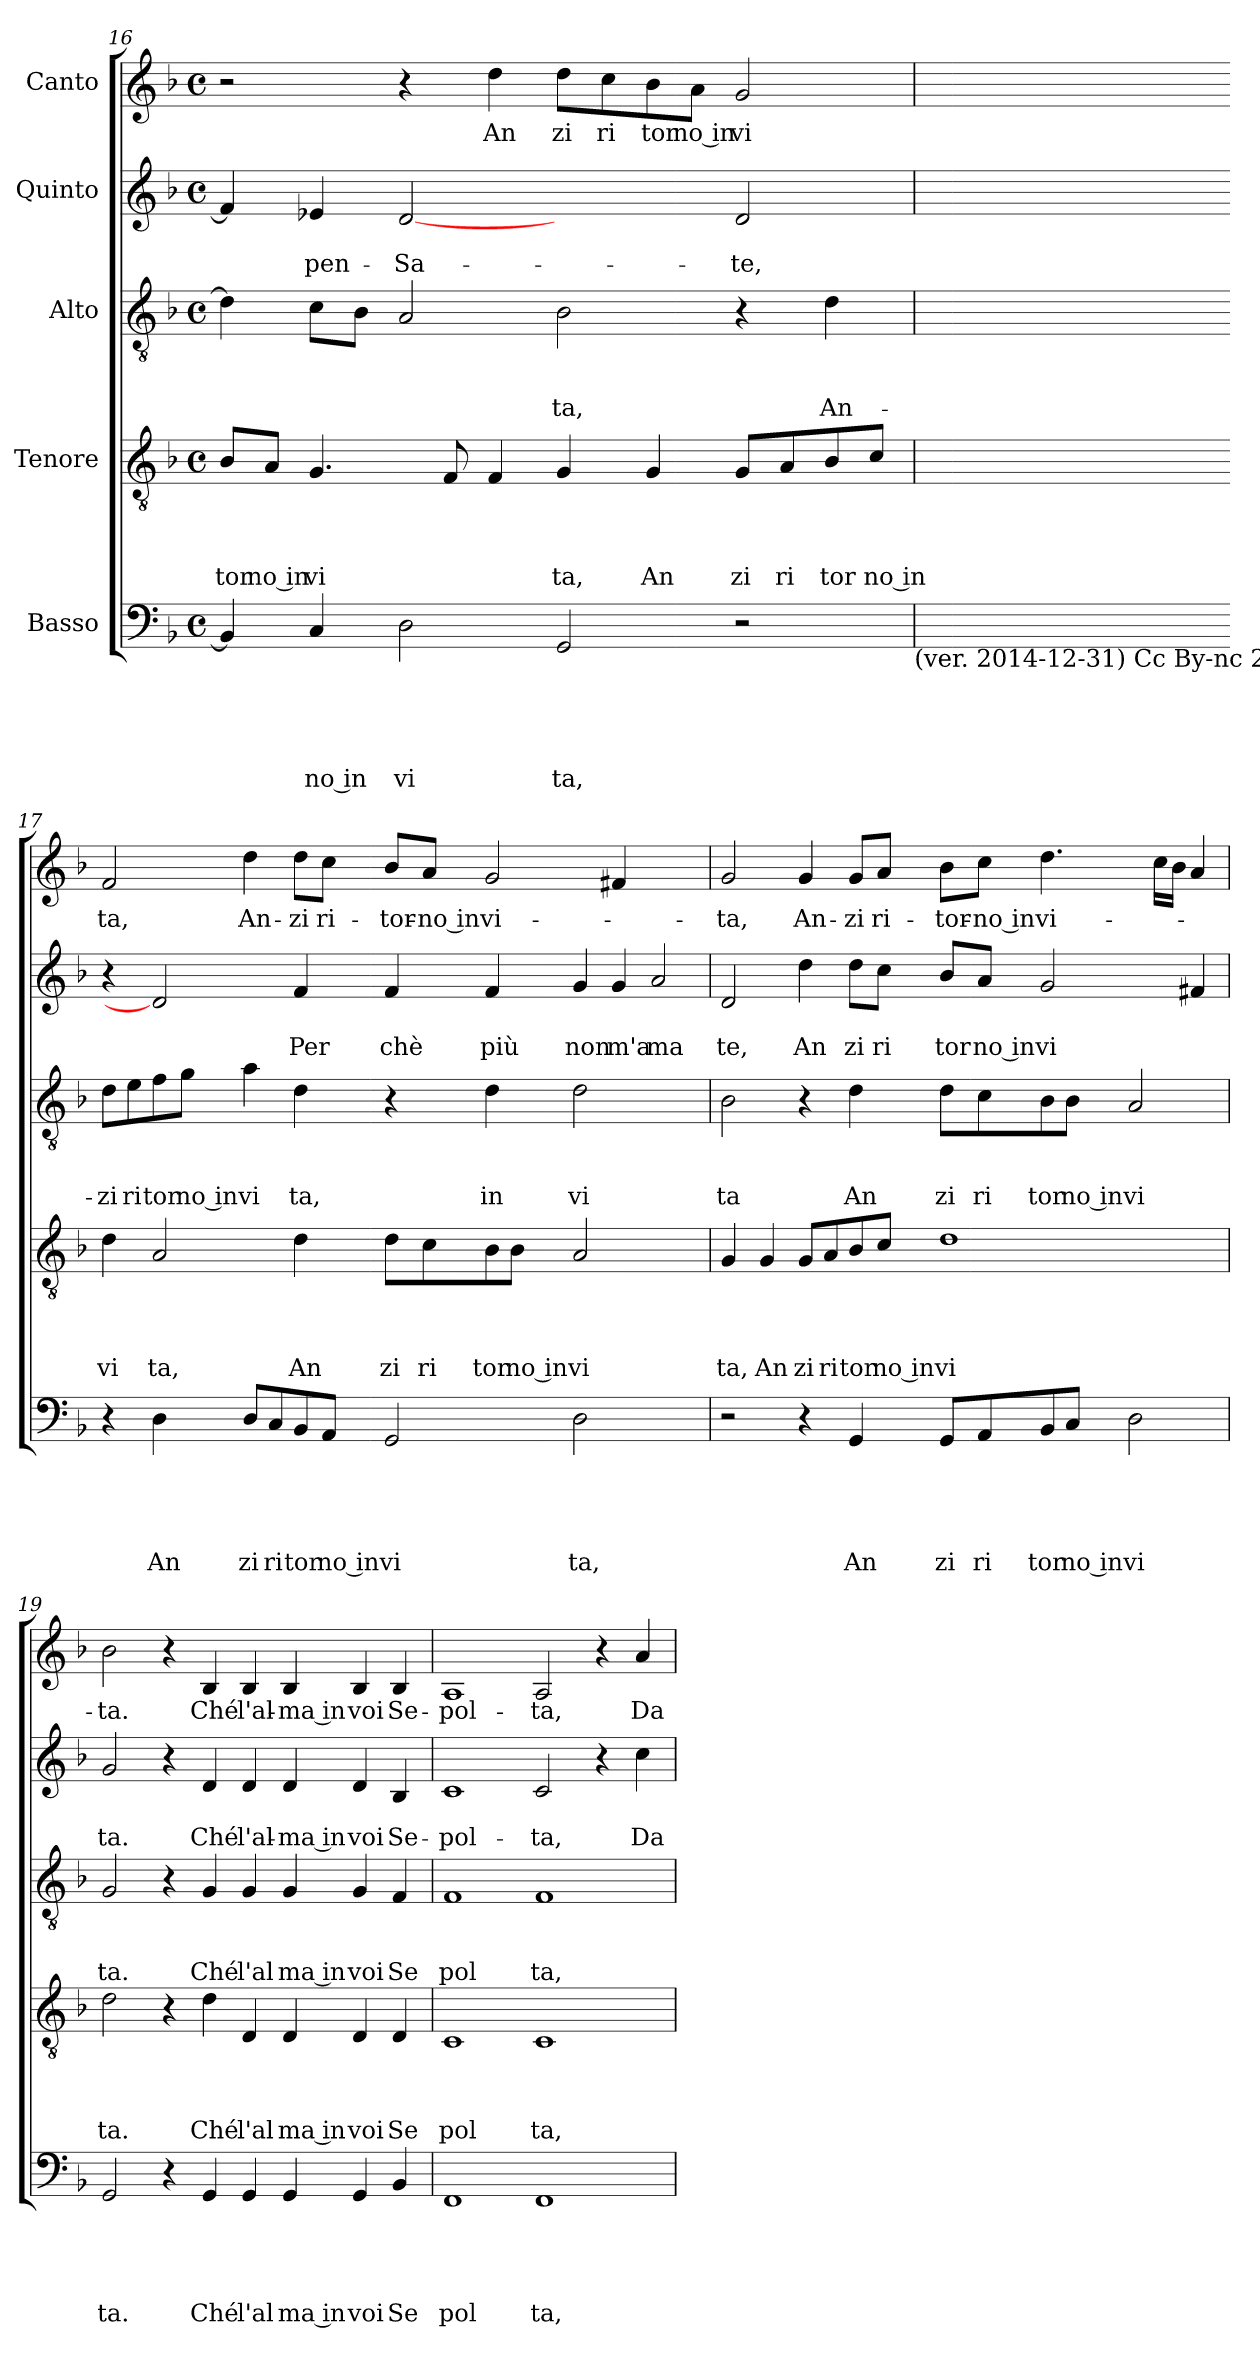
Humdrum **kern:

**kern	**text	**text	**text	**text	**text	**kern	**text	**text	**text	**text	**kern	**text	**text	**text	**kern	**text	**text	**kern	**text
*part5	*part5	*part5	*part5	*part5	*part5	*part4	*part4	*part4	*part4	*part4	*part3	*part3	*part3	*part3	*part2	*part2	*part2	*part1	*part1
*staff5	*staff5	*staff5	*staff5	*staff5	*staff5	*staff4	*staff4	*staff4	*staff4	*staff4	*staff3	*staff3	*staff3	*staff3	*staff2	*staff2	*staff2	*staff1	*staff1
*I"Basso	*	*	*	*	*	*I"Tenore	*	*	*	*	*I"Alto	*	*	*	*I"Quinto	*	*	*I"Canto	*
*clefF4	*	*	*	*	*	*clefGv2	*	*	*	*	*clefGv2	*	*	*	*clefG2	*	*	*clefG2	*
*ITrd-3c-5	*	*	*	*	*	*ITrd-3c-5	*	*	*	*	*ITrd-3c-5	*	*	*	*	*	*	*ITrd-3c-5	*
*k[b-e-]	*	*	*	*	*	*k[b-e-]	*	*	*	*	*k[b-e-]	*	*	*	*k[b-]	*	*	*k[b-e-]	*
*B-:	*	*	*	*	*	*B-:	*	*	*	*	*B-:	*	*	*	*F:	*	*	*B-:	*
*M4/4	*	*	*	*	*	*M4/4	*	*	*	*	*M4/4	*	*	*	*M4/4	*	*	*M4/4	*
*met(c)	*	*	*	*	*	*met(c)	*	*	*	*	*met(c)	*	*	*	*met(c)	*	*	*met(c)	*
=16	=16	=16	=16	=16	=16	=16	=16	=16	=16	=16	=16	=16	=16	=16	=16	=16	=16	=16	=16
!	!	!	!	!	!	!	!	!	!	!LO:LY:b	!	!	!	!	!	!	!	!	!
4E-/]	.	.	.	.	.	8e-/L	.	.	.	tor	4g\]	.	.	.	4f/]	.	.	2r	.
!	!	!	!	!	!	!	!	!	!	!LO:LY:b:rj	!	!	!	!	!	!	!	!	!
.	.	.	.	.	.	8d/J	.	.	.	no in	.	.	.	.	.	.	.	.	.
!	!	!	!	!	!LO:LY:b:rj	!	!	!	!	!LO:LY:b	!	!	!	!	!	!	!LO:LY:b	!	!
4F/	.	.	.	.	no in	4.c/	.	.	.	vi	8f\L	.	.	.	4e-X/	.	pen-	.	.
.	.	.	.	.	.	.	.	.	.	.	8e-\J	.	.	.	.	.	.	.	.
!	!	!	!	!	!LO:LY:b	!	!	!	!	!	!	!	!	!	!	!	!LO:LY:b	!	!
2G\	.	.	.	.	vi	.	.	.	.	.	2d/	.	.	.	[2d	.	-Sa-	4r	.
.	.	.	.	.	.	8B-/	.	.	.	.	.	.	.	.	.	.	.	.	.
!	!	!	!	!	!	!	!	!	!	!	!	!	!	!	!	!	!	!	!LO:LY:b
.	.	.	.	.	.	4B-/	.	.	.	.	.	.	.	.	.	.	.	4gg\	An
!	!	!	!	!	!LO:LY:b	!	!	!	!	!LO:LY:b	!	!	!	!LO:LY:b	!	!	!	!	!LO:LY:b
2C/	.	.	.	.	ta,	4c/	.	.	.	ta,	2e-\	.	.	-ta,	2ryy	.	.	8gg\L	zi
!	!	!	!	!	!	!	!	!	!	!	!	!	!	!	!	!	!	!	!LO:LY:b
.	.	.	.	.	.	.	.	.	.	.	.	.	.	.	.	.	.	8ff\	ri
!	!	!	!	!	!	!	!	!	!	!LO:LY:b	!	!	!	!	!	!	!	!	!LO:LY:b
.	.	.	.	.	.	4c/	.	.	.	An	.	.	.	.	.	.	.	8ee-\	tor
!	!	!	!	!	!	!	!	!	!	!	!	!	!	!	!	!	!	!	!LO:LY:b:rj
.	.	.	.	.	.	.	.	.	.	.	.	.	.	.	.	.	.	8dd\J	no in
!	!	!	!	!	!	!	!	!	!	!LO:LY:b	!	!	!	!	!	!	!LO:LY:b	!	!LO:LY:b
2r	.	.	.	.	.	8c/L	.	.	.	zi	4r	.	.	.	2d/	.	-te,	2cc/	vi
!	!	!	!	!	!	!	!	!	!	!LO:LY:b	!	!	!	!	!	!	!	!	!
.	.	.	.	.	.	8d/	.	.	.	ri	.	.	.	.	.	.	.	.	.
!	!	!	!	!	!	!	!	!	!	!LO:LY:b	!	!	!	!LO:LY:b	!	!	!	!	!
.	.	.	.	.	.	8e-/	.	.	.	tor	4g\	.	.	An-	.	.	.	.	.
!	!	!	!	!	!	!	!	!	!	!LO:LY:b:rj	!	!	!	!	!	!	!	!	!
.	.	.	.	.	.	8f/J	.	.	.	no in	.	.	.	.	.	.	.	.	.
!LO:TX:b:t=(ver. 2014-12-31) Cc By-nc 2.5	!	!	!	!	!	!	!	!	!	!	!	!	!	!	!	!	!	!	!
!!LO:PB:g=z
=17	=17	=17	=17	=17	=17	=17	=17	=17	=17	=17	=17	=17	=17	=17	=17	=17	=17	=17	=17
!	!	!	!	!	!	!	!	!	!	!LO:LY:b	!	!	!	!LO:LY:b	!	!	!	!	!LO:LY:b
4r	.	.	.	.	.	4g\	.	.	.	vi	8g\L	.	.	-zi	4r	.	.	2b-/	ta,
!	!	!	!	!	!	!	!	!	!	!	!	!	!	!LO:LY:b	!	!	!	!	!
.	.	.	.	.	.	.	.	.	.	.	8a\	.	.	ri	.	.	.	.	.
!	!	!	!	!	!LO:LY:b	!	!	!	!	!LO:LY:b	!	!	!	!LO:LY:b	!	!	!	!	!
4G\	.	.	.	.	An	2d/	.	.	.	ta,	8b-\	.	.	tor	2d]	.	.	.	.
!	!	!	!	!	!	!	!	!	!	!	!	!	!	!LO:LY:b:rj	!	!	!	!	!
.	.	.	.	.	.	.	.	.	.	.	8cc\J	.	.	no in	.	.	.	.	.
!	!	!	!	!	!LO:LY:b	!	!	!	!	!	!	!	!	!LO:LY:b	!	!	!	!	!LO:LY:b
8G/L	.	.	.	.	zi	.	.	.	.	.	4dd\	.	.	vi	.	.	.	4gg\	An-
!	!	!	!	!	!LO:LY:b	!	!	!	!	!	!	!	!	!	!	!	!	!	!
8F/	.	.	.	.	ri	.	.	.	.	.	.	.	.	.	.	.	.	.	.
!	!	!	!	!	!LO:LY:b	!	!	!	!	!LO:LY:b	!	!	!	!LO:LY:b	!	!	!LO:LY:b	!	!LO:LY:b
8E-/	.	.	.	.	tor	4g\	.	.	.	An	4g\	.	.	ta,	4f/	.	Per	8gg\L	-zi
!	!	!	!	!	!LO:LY:b:rj	!	!	!	!	!	!	!	!	!	!	!	!	!	!LO:LY:b
8D/J	.	.	.	.	no in	.	.	.	.	.	.	.	.	.	.	.	.	8ff\J	ri-
!	!	!	!	!	!LO:LY:b	!	!	!	!	!LO:LY:b	!	!	!	!	!	!	!LO:LY:b	!	!LO:LY:b
2C/	.	.	.	.	vi	8g\L	.	.	.	zi	4r	.	.	.	4f/	.	chè	8ee-/L	-tor-
!	!	!	!	!	!	!	!	!	!	!LO:LY:b	!	!	!	!	!	!	!	!	!LO:LY:b:rj
.	.	.	.	.	.	8f\	.	.	.	ri	.	.	.	.	.	.	.	8dd/J	-no in
!	!	!	!	!	!	!	!	!	!	!LO:LY:b	!	!	!	!LO:LY:b	!	!	!LO:LY:b	!	!LO:LY:b
.	.	.	.	.	.	8e-\	.	.	.	tor	4g\	.	.	in	4f/	.	più	2cc/	vi-
!	!	!	!	!	!	!	!	!	!	!LO:LY:b:rj	!	!	!	!	!	!	!	!	!
.	.	.	.	.	.	8e-\J	.	.	.	no in	.	.	.	.	.	.	.	.	.
!	!	!	!	!	!LO:LY:b	!	!	!	!	!LO:LY:b	!	!	!	!LO:LY:b	!	!	!LO:LY:b	!	!
2G\	.	.	.	.	ta,	2d/	.	.	.	vi	2g\	.	.	vi	4g/	.	non	.	.
!	!	!	!	!	!	!	!	!	!	!	!	!	!	!	!	!	!LO:LY:b	!	!
.	.	.	.	.	.	.	.	.	.	.	.	.	.	.	4g/	.	m'a	4b/	.
!	!	!	!	!	!	!	!	!	!	!	!	!	!	!	!	!	!LO:LY:b	!	!
2ryy	.	.	.	.	.	2ryy	.	.	.	.	2ryy	.	.	.	2a/	.	ma	2ryy	.
=18	=18	=18	=18	=18	=18	=18	=18	=18	=18	=18	=18	=18	=18	=18	=18	=18	=18	=18	=18
!	!	!	!	!	!	!	!	!	!	!LO:LY:b	!	!	!	!LO:LY:b	!	!	!LO:LY:b	!	!LO:LY:b
2r	.	.	.	.	.	4c/	.	.	.	ta,	2e-\	.	.	ta	2d/	.	te,	2cc/	-ta,
!	!	!	!	!	!	!	!	!	!	!LO:LY:b	!	!	!	!	!	!	!	!	!
.	.	.	.	.	.	4c/	.	.	.	An	.	.	.	.	.	.	.	.	.
!	!	!	!	!	!	!	!	!	!	!LO:LY:b	!	!	!	!	!	!	!LO:LY:b	!	!LO:LY:b
4r	.	.	.	.	.	8c/L	.	.	.	zi	4r	.	.	.	4dd\	.	An	4cc/	An-
!	!	!	!	!	!	!	!	!	!	!LO:LY:b	!	!	!	!	!	!	!	!	!
.	.	.	.	.	.	8d/	.	.	.	ri	.	.	.	.	.	.	.	.	.
!	!	!	!	!	!LO:LY:b	!	!	!	!	!LO:LY:b	!	!	!	!LO:LY:b	!	!	!LO:LY:b	!	!LO:LY:b
4C/	.	.	.	.	An	8e-/	.	.	.	tor	4g\	.	.	An	8dd\L	.	zi	8cc/L	-zi
!	!	!	!	!	!	!	!	!	!	!LO:LY:b:rj	!	!	!	!	!	!	!LO:LY:b	!	!LO:LY:b
.	.	.	.	.	.	8f/J	.	.	.	no in	.	.	.	.	8cc\J	.	ri	8dd/J	ri-
!	!	!	!	!	!LO:LY:b	!	!	!	!	!LO:LY:b	!	!	!	!LO:LY:b	!	!	!LO:LY:b	!	!LO:LY:b
8C/L	.	.	.	.	zi	1g	.	.	.	vi	8g\L	.	.	zi	8b-/L	.	tor	8ee-\L	-tor-
!	!	!	!	!	!LO:LY:b	!	!	!	!	!	!	!	!	!LO:LY:b	!	!	!LO:LY:b:rj	!	!LO:LY:b:rj
8D/	.	.	.	.	ri	.	.	.	.	.	8f\	.	.	ri	8a/J	.	no in	8ff\J	-no in
!	!	!	!	!	!LO:LY:b	!	!	!	!	!	!	!	!	!LO:LY:b	!	!	!LO:LY:b	!	!LO:LY:b
8E-/	.	.	.	.	tor	.	.	.	.	.	8e-\	.	.	tor	2g/	.	vi	4.gg\	vi-
!	!	!	!	!	!LO:LY:b:rj	!	!	!	!	!	!	!	!	!LO:LY:b:rj	!	!	!	!	!
8F/J	.	.	.	.	no in	.	.	.	.	.	8e-\J	.	.	no in	.	.	.	.	.
!	!	!	!	!	!LO:LY:b	!	!	!	!	!	!	!	!	!LO:LY:b	!	!	!	!	!
2G\	.	.	.	.	vi	.	.	.	.	.	2d/	.	.	vi	.	.	.	.	.
.	.	.	.	.	.	.	.	.	.	.	.	.	.	.	.	.	.	16ff\LL	.
.	.	.	.	.	.	.	.	.	.	.	.	.	.	.	.	.	.	16ee-\JJ	.
.	.	.	.	.	.	.	.	.	.	.	.	.	.	.	4f#/	.	.	4dd/	.
!!LO:LB:g=z
=19	=19	=19	=19	=19	=19	=19	=19	=19	=19	=19	=19	=19	=19	=19	=19	=19	=19	=19	=19
!	!	!	!	!	!LO:LY:b	!	!	!	!	!LO:LY:b	!	!	!	!LO:LY:b	!	!	!LO:LY:b	!	!LO:LY:b
2C/	.	.	.	.	ta.	2g\	.	.	.	ta.	2c/	.	.	ta.	2g/	.	ta.	2ee-\	-ta.
4r	.	.	.	.	.	4r	.	.	.	.	4r	.	.	.	4r	.	.	4r	.
!	!	!	!	!	!LO:LY:b	!	!	!	!	!LO:LY:b	!	!	!	!LO:LY:b	!	!	!LO:LY:b	!	!LO:LY:b
4C/	.	.	.	.	Ché	4g\	.	.	.	Ché	4c/	.	.	Ché	4d/	.	Ché	4e-/	Ché
!	!	!	!	!	!LO:LY:b	!	!	!	!	!LO:LY:b	!	!	!	!LO:LY:b	!	!	!LO:LY:b	!	!LO:LY:b
4C/	.	.	.	.	l'al	4G/	.	.	.	l'al	4c/	.	.	l'al	4d/	.	l'al-	4e-/	l'al-
!	!	!	!	!	!LO:LY:b:rj	!	!	!	!	!LO:LY:b:rj	!	!	!	!LO:LY:b:rj	!	!	!LO:LY:b:rj	!	!LO:LY:b:rj
4C/	.	.	.	.	ma in	4G/	.	.	.	ma in	4c/	.	.	ma in	4d/	.	-ma in	4e-/	-ma in
!	!	!	!	!	!LO:LY:b	!	!	!	!	!LO:LY:b	!	!	!	!LO:LY:b	!	!	!LO:LY:b	!	!LO:LY:b
4C/	.	.	.	.	voi	4G/	.	.	.	voi	4c/	.	.	voi	4d/	.	voi	4e-/	voi
!	!	!	!	!	!LO:LY:b	!	!	!	!	!LO:LY:b	!	!	!	!LO:LY:b	!	!	!LO:LY:b	!	!LO:LY:b
4E-/	.	.	.	.	Se	4G/	.	.	.	Se	4B-/	.	.	Se	4B-/	.	Se-	4e-/	Se-
=20	=20	=20	=20	=20	=20	=20	=20	=20	=20	=20	=20	=20	=20	=20	=20	=20	=20	=20	=20
!	!	!	!	!	!LO:LY:b	!	!	!	!	!LO:LY:b	!	!	!	!LO:LY:b	!	!	!LO:LY:b	!	!LO:LY:b
1BB-	.	.	.	.	pol	1F	.	.	.	pol	1B-	.	.	pol	1c	.	-pol-	1d	-pol-
!	!	!	!	!	!LO:LY:b	!	!	!	!	!LO:LY:b	!	!	!	!LO:LY:b	!	!	!LO:LY:b	!	!LO:LY:b
1BB-	.	.	.	.	ta,	1F	.	.	.	ta,	1B-	.	.	ta,	2c/	.	-ta,	2d/	-ta,
.	.	.	.	.	.	.	.	.	.	.	.	.	.	.	4r	.	.	4r	.
!	!	!	!	!	!	!	!	!	!	!	!	!	!	!	!	!	!LO:LY:b	!	!LO:LY:b
.	.	.	.	.	.	.	.	.	.	.	.	.	.	.	4cc\	.	Da	4dd/	Da
=	=	=	=	=	=	=	=	=	=	=	=	=	=	=	=	=	=	=	=
*-	*-	*-	*-	*-	*-	*-	*-	*-	*-	*-	*-	*-	*-	*-	*-	*-	*-	*-	*-
